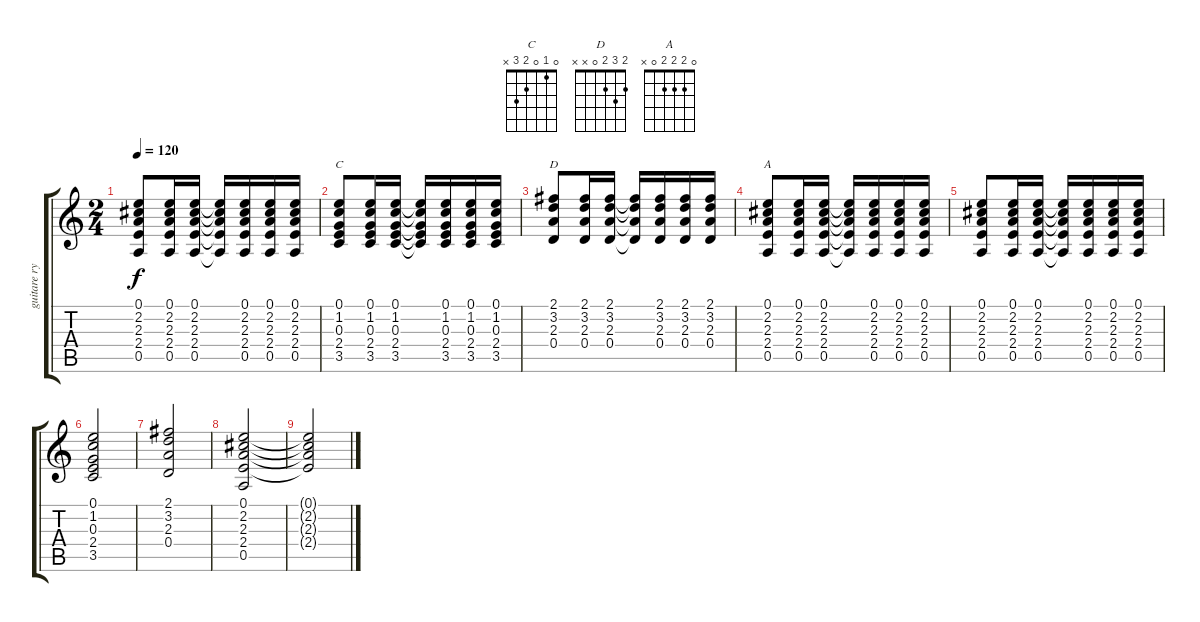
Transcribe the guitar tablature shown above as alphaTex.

\track ("guitare rythmique" "guitare ry") {instrument acousticguitarnylon}
\staff {score tabs}
\tuning (E4 B3 G3 D3 A2 E2) {hide}
\chord ("C" 0 1 0 2 3 x)
\chord ("D" 2 3 2 0 x x)
\chord ("A" 0 2 2 2 0 x)
\ts (2 4)
\tempo 120
\clef g2
\ks c
(0.1 2.2 2.3 2.4 0.5).8{dy f} (0.1 2.2 2.3 2.4 0.5).16 (0.1 2.2 2.3 2.4 0.5).16 (0.1{t} 2.2{t} 2.3{t} 2.4{t} 0.5{t}).16 (0.1 2.2 2.3 2.4 0.5).16 (0.1 2.2 2.3 2.4 0.5).16 (0.1 2.2 2.3 2.4 0.5).16 |
(0.1 1.2 0.3 2.4 3.5).8{ch "C"} (0.1 1.2 0.3 2.4 3.5).16 (0.1 1.2 0.3 2.4 3.5).16 (0.1{t} 1.2{t} 0.3{t} 2.4{t} 3.5{t}).16 (0.1 1.2 0.3 2.4 3.5).16 (0.1 1.2 0.3 2.4 3.5).16 (0.1 1.2 0.3 2.4 3.5).16 |
(2.1 3.2 2.3 0.4).8{ch "D"} (2.1 3.2 2.3 0.4).16 (2.1 3.2 2.3 0.4).16 (2.1{t} 3.2{t} 2.3{t} 0.4{t}).16 (2.1 3.2 2.3 0.4).16 (2.1 3.2 2.3 0.4).16 (2.1 3.2 2.3 0.4).16 |
(0.1 2.2 2.3 2.4 0.5).8{ch "A"} (0.1 2.2 2.3 2.4 0.5).16 (0.1 2.2 2.3 2.4 0.5).16 (0.1{t} 2.2{t} 2.3{t} 2.4{t} 0.5{t}).16 (0.1 2.2 2.3 2.4 0.5).16 (0.1 2.2 2.3 2.4 0.5).16 (0.1 2.2 2.3 2.4 0.5).16 |
(0.1 2.2 2.3 2.4 0.5).8 (0.1 2.2 2.3 2.4 0.5).16 (0.1 2.2 2.3 2.4 0.5).16 (0.1{t} 2.2{t} 2.3{t} 2.4{t} 0.5{t}).16 (0.1 2.2 2.3 2.4 0.5).16 (0.1 2.2 2.3 2.4 0.5).16 (0.1 2.2 2.3 2.4 0.5).16 |
(0.1 1.2 0.3 2.4 3.5).2 |
(2.1 3.2 2.3 0.4).2 |
(0.1 2.2 2.3 2.4 0.5).2 |
(0.1{t} 2.2{t} 2.3{t} 2.4{t}).2
